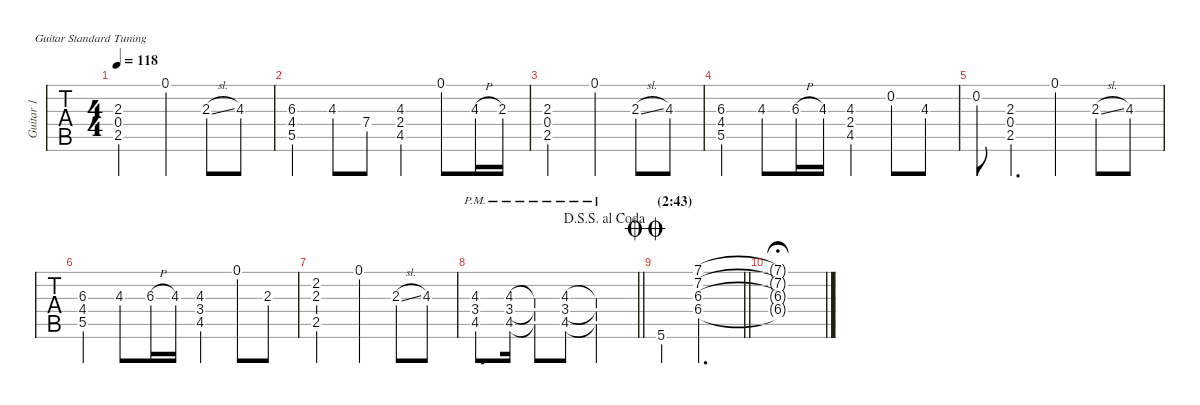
\defaultSystemsLayout 4
\hideDynamics
\bracketExtendMode nobrackets
\multiTrackTrackNamePolicy allsystems
\firstSystemTrackNameMode fullname
\otherSystemsTrackNameMode fullname
\otherSystemsTrackNameOrientation horizontal
\track ("Guitar 1" "Guitar 1") {instrument overdrivenguitar}
\staff {tabs}
\tuning (E4 B3 G3 D3 A2 E2)
\ts (4 4)
\scale
1.06376
\tempo 118
\accidentals auto
\clef g2
\ottava regular
\simile none
\ks c
(2.5 2.3 0.4).2{dy mf} 0.1.4 2.3{sl}.8 4.3.8 |
\scale
0.983771 (4.4{acc #} 5.5 6.3{acc #}).4 4.3.8 7.4.8 (4.5{acc #} 4.3 2.4).4 0.1.8 4.3{h}.16 2.3.16 |
\scale
0.974032 (2.5 2.3 0.4).2 0.1.4 2.3{sl}.8 4.3.8 |
\scale
0.978438 (5.5 6.3{acc #} 4.4{acc #}).4 4.3.8 6.3{h acc #}.16 4.3.16 (2.4 4.5{acc #} 4.3).4 0.2.8 4.3.8 |
\scale
1.06545 0.2.8 (2.5 2.3 0.4).4{d} 0.1.4 2.3{sl}.8 4.3.8 |
\scale
0.980131 (4.4{acc #} 5.5 6.3{acc #}).4 4.3.8 6.3{h acc #}.16 4.3.16 (3.4 4.5{acc #} 4.3).4 0.1.8 2.3.8 |
\scale
0.979106 (2.5 2.3 2.2{acc #}).2 0.1.4 2.3{sl}.8 4.3.8 |
\scale
0.975315
\jump dalsegnosegnoalcoda
\barLineRight lightlight
(4.3{pm} 4.5{pm acc #} 3.4{pm}).8{d} (4.3{pm} 4.5{pm acc #} 3.4{pm}).16 (4.3{pm t} 4.5{pm t acc #} 3.4{pm t}).8 (4.3{pm} 4.5{pm acc #} 3.4{pm}).8 (4.3{pm t} 4.5{pm t acc #} 3.4{pm t}).2 |
\section ("" "(2:43)")
\scale
1.02903
\jump doublecoda
\barLineRight lightlight
5.6.4 (7.1 7.2{acc #} 6.3{acc #} 6.4{acc #}).2{d} |
\scale
0.970969 (7.1{t} 7.2{t acc #} 6.3{t acc #} 6.4{t acc #}).1{fermata (medium 1)}
